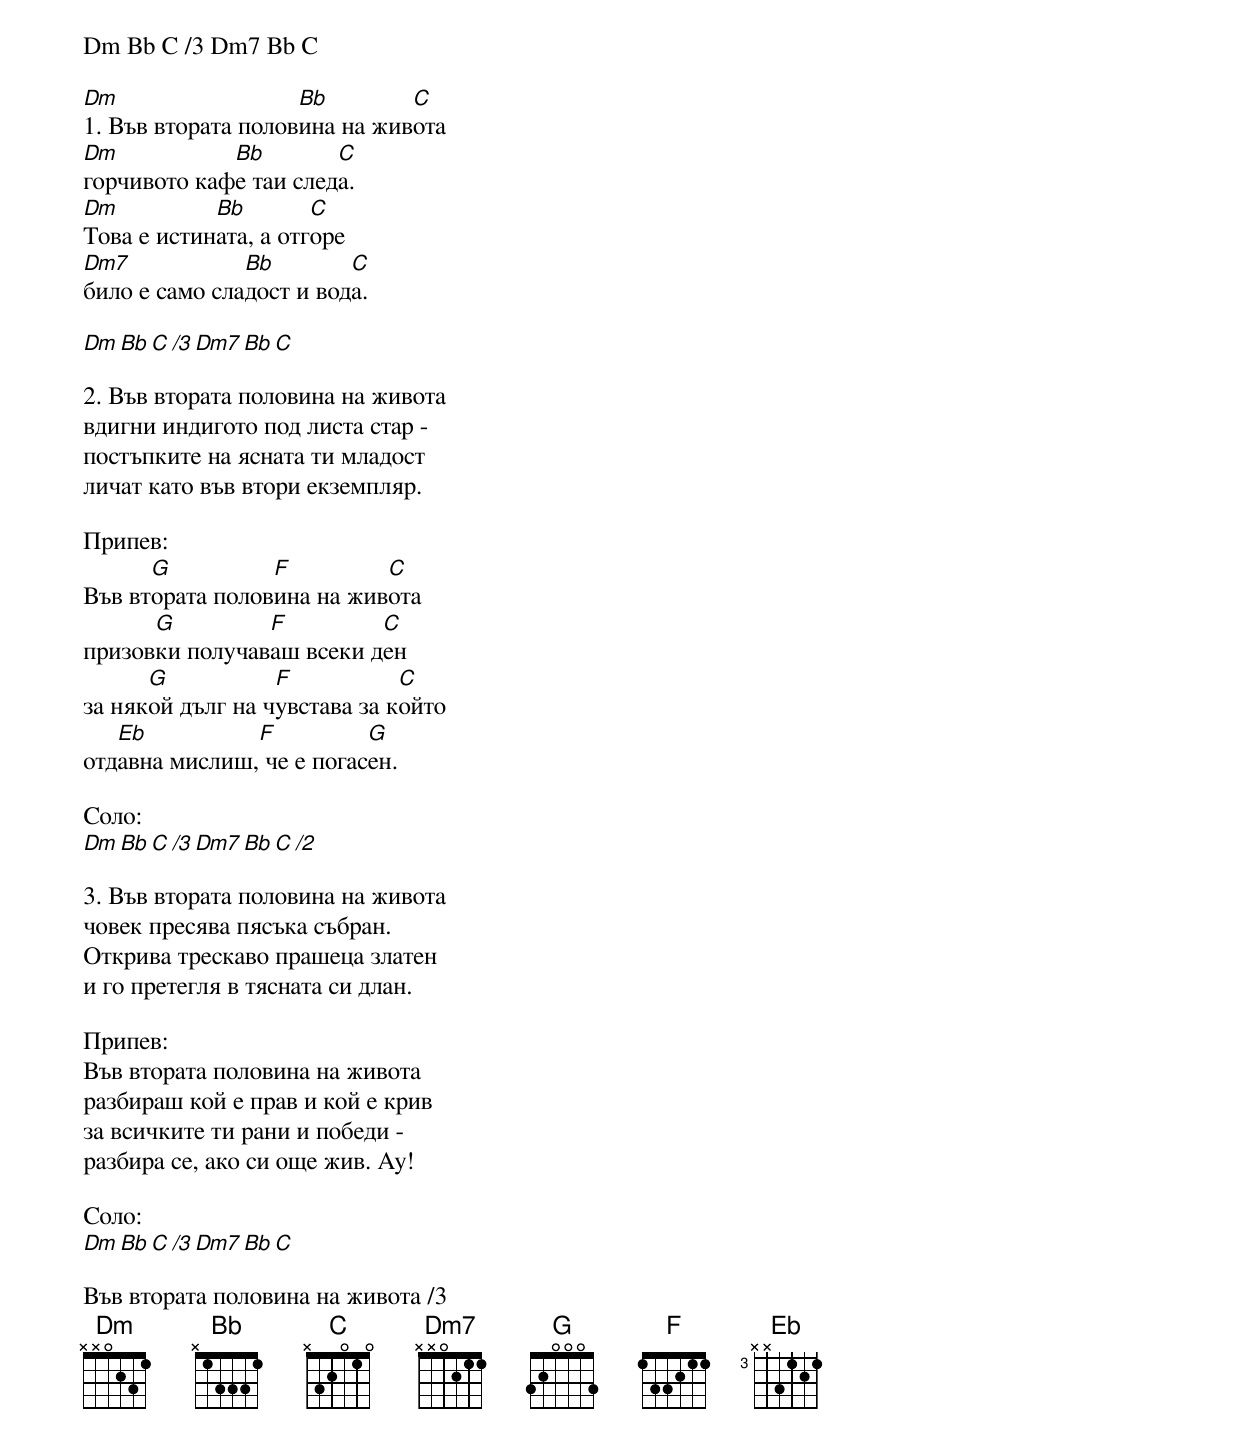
Dm Bb C /3 Dm7 Bb C

Dm                  Bb        C
1. Във втората половина на живота
Dm           Bb        C
горчивото кафе таи следа.
Dm          Bb        C
Това е истината, а отгоре
Dm7            Bb        C
било е само сладост и вода.

Dm Bb C /3 Dm7 Bb C

2. Във втората половина на живота
вдигни индигото под листа стар -
постъпките на ясната ти младост
личат като във втори екземпляр.

Припев:
      G          F         C
Във втората половина на живота
      G         F         C
призовки получаваш всеки ден
      G           F           C
за някой дълг на чувстава за който
   Eb          F          G
отдавна мислиш, че е погасен.

Соло:
Dm Bb C /3 Dm7 Bb C /2

3. Във втората половина на живота
човек пресява пясъка събран.
Открива трескаво прашеца златен
и го претегля в тясната си длан.

Припев:
Във втората половина на живота
разбираш кой е прав и кой е крив
за всичките ти рани и победи -
разбира се, ако си още жив. Ау!

Соло:
Dm Bb C /3 Dm7 Bb C

Във втората половина на живота /3
